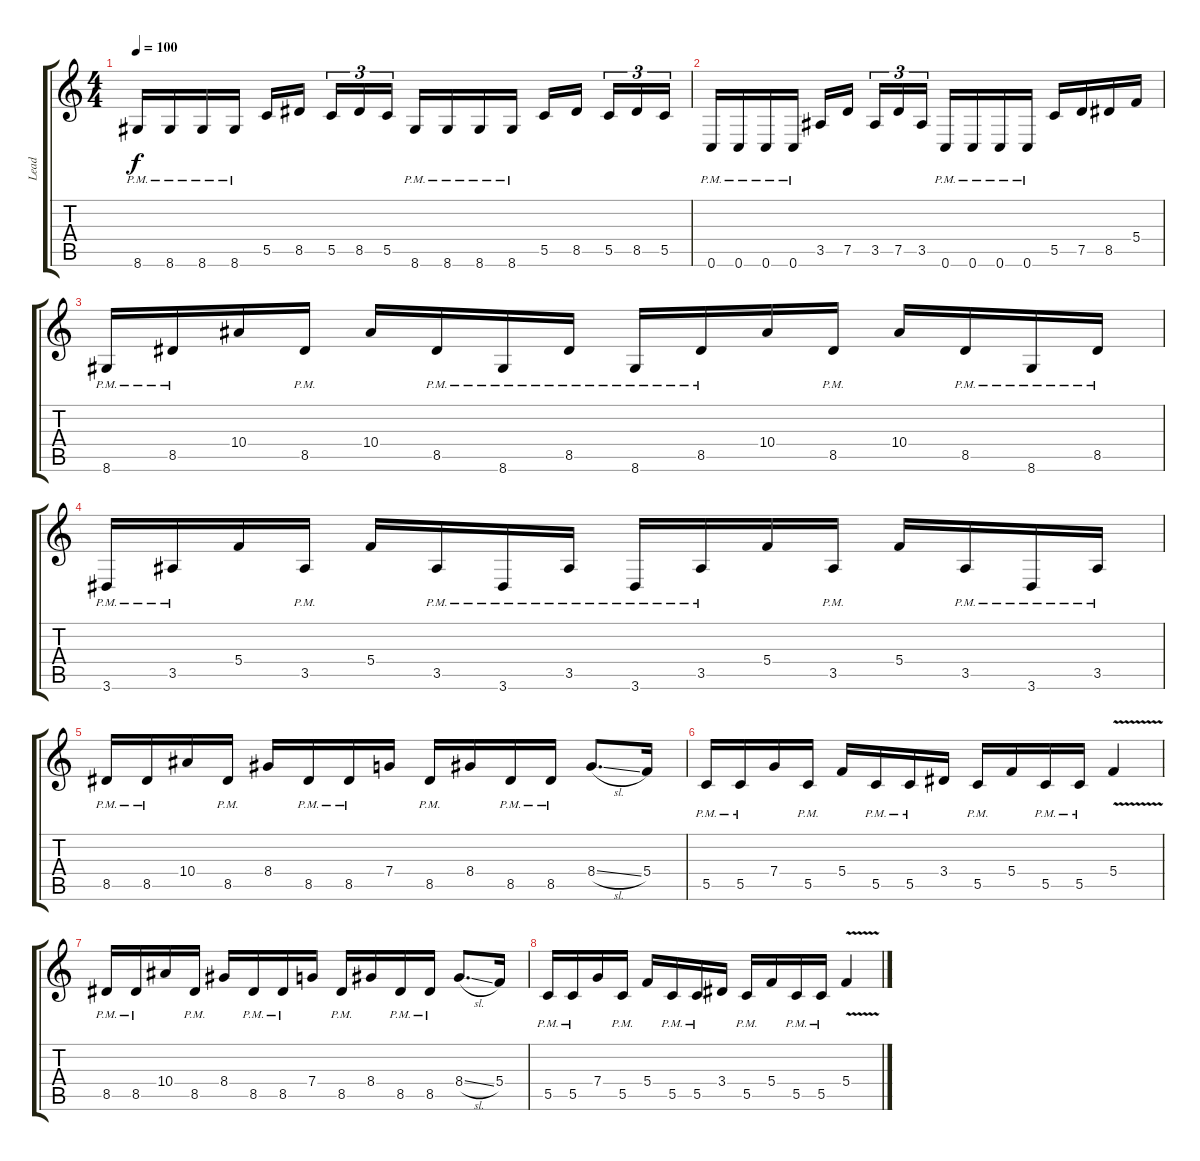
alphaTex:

\track ("Lead" "Lead") {instrument distortionguitar}
\staff {score tabs}
\tuning (D4 A3 F3 C3 G2 C2) {hide}
\ts (4 4)
\tempo 100
\clef g2
\ks c
8.6{pm}.16{dy f volume 6} 8.6{pm}.16 8.6{pm}.16 8.6{pm}.16 5.5.16 8.5.16{beam splitsecondary} 5.5.16{tu (3 2)} 8.5.16{tu (3 2)} 5.5.16{tu (3 2)} 8.6{pm}.16 8.6{pm}.16 8.6{pm}.16 8.6{pm}.16 5.5.16 8.5.16{beam splitsecondary} 5.5.16{tu (3 2)} 8.5.16{tu (3 2)} 5.5.16{tu (3 2)} |
0.6{pm}.16 0.6{pm}.16 0.6{pm}.16 0.6{pm}.16 3.5.16 7.5.16{beam splitsecondary} 3.5.16{tu (3 2)} 7.5.16{tu (3 2)} 3.5.16{tu (3 2)} 0.6{pm}.16 0.6{pm}.16 0.6{pm}.16 0.6{pm}.16 5.5.16 7.5.16 8.5.16 5.4.16 |
8.6{pm}.16 8.5{pm}.16 10.4.16 8.5{pm}.16 10.4.16 8.5{pm}.16 8.6{pm}.16 8.5{pm}.16 8.6{pm}.16 8.5{pm}.16 10.4.16 8.5{pm}.16 10.4.16 8.5{pm}.16 8.6{pm}.16 8.5{pm}.16 |
3.6{pm}.16 3.5{pm}.16 5.4.16 3.5{pm}.16 5.4.16 3.5{pm}.16 3.6{pm}.16 3.5{pm}.16 3.6{pm}.16 3.5{pm}.16 5.4.16 3.5{pm}.16 5.4.16 3.5{pm}.16 3.6{pm}.16 3.5{pm}.16 |
8.5{pm}.16{volume 5} 8.5{pm}.16 10.4.16 8.5{pm}.16 8.4.16 8.5{pm}.16 8.5{pm}.16 7.4.16 8.5{pm}.16 8.4.16 8.5{pm}.16 8.5{pm}.16 8.4{sl}.8{d} 5.4.16 |
5.5{pm}.16 5.5{pm}.16 7.4.16 5.5{pm}.16 5.4.16 5.5{pm}.16 5.5{pm}.16 3.4.16 5.5{pm}.16 5.4.16 5.5{pm}.16 5.5{pm}.16 5.4{v}.4 |
8.5{pm}.16 8.5{pm}.16 10.4.16 8.5{pm}.16 8.4.16 8.5{pm}.16 8.5{pm}.16 7.4.16 8.5{pm}.16 8.4.16 8.5{pm}.16 8.5{pm}.16 8.4{sl}.8{d} 5.4.16 |
5.5{pm}.16 5.5{pm}.16 7.4.16 5.5{pm}.16 5.4.16 5.5{pm}.16 5.5{pm}.16 3.4.16 5.5{pm}.16 5.4.16 5.5{pm}.16 5.5{pm}.16 5.4{v}.4
